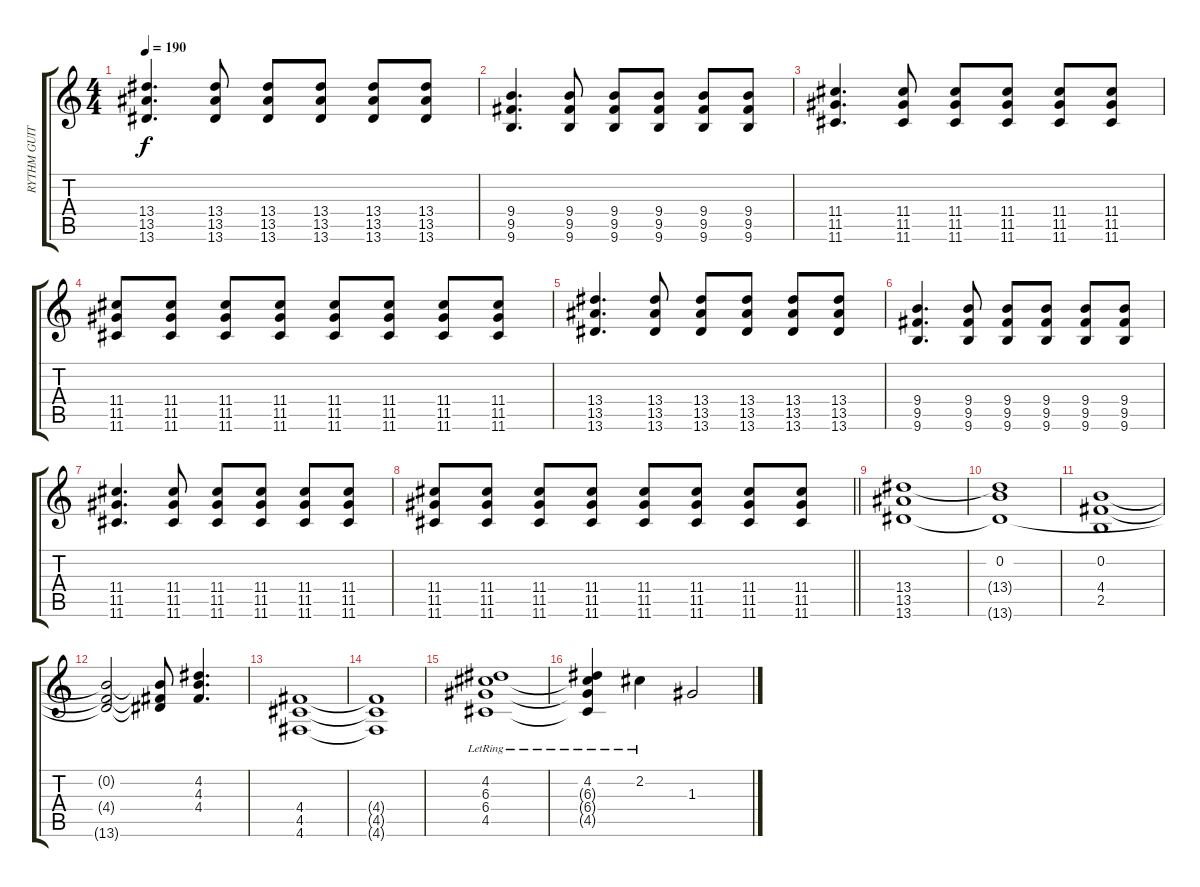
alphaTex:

\track ("RYTHM GUITAR" "RYTHM GUIT") {instrument distortionguitar}
\staff {score tabs}
\tuning (E4 B3 G3 D3 A2 D2) {hide}
\ts (4 4)
\tempo 190
\clef g2
\ks c
(13.4 13.5 13.6).4{d dy f} (13.4 13.5 13.6).8 (13.4 13.5 13.6).8 (13.4 13.5 13.6).8 (13.4 13.5 13.6).8 (13.4 13.5 13.6).8 |
(9.4 9.5 9.6).4{d} (9.4 9.5 9.6).8 (9.4 9.5 9.6).8 (9.4 9.5 9.6).8 (9.4 9.5 9.6).8 (9.4 9.5 9.6).8 |
(11.4 11.5 11.6).4{d} (11.4 11.5 11.6).8 (11.4 11.5 11.6).8 (11.4 11.5 11.6).8 (11.4 11.5 11.6).8 (11.4 11.5 11.6).8 |
(11.4 11.5 11.6).8 (11.4 11.5 11.6).8 (11.4 11.5 11.6).8 (11.4 11.5 11.6).8 (11.4 11.5 11.6).8 (11.4 11.5 11.6).8 (11.4 11.5 11.6).8 (11.4 11.5 11.6).8 |
(13.4 13.5 13.6).4{d} (13.4 13.5 13.6).8 (13.4 13.5 13.6).8 (13.4 13.5 13.6).8 (13.4 13.5 13.6).8 (13.4 13.5 13.6).8 |
(9.4 9.5 9.6).4{d} (9.4 9.5 9.6).8 (9.4 9.5 9.6).8 (9.4 9.5 9.6).8 (9.4 9.5 9.6).8 (9.4 9.5 9.6).8 |
(11.4 11.5 11.6).4{d} (11.4 11.5 11.6).8 (11.4 11.5 11.6).8 (11.4 11.5 11.6).8 (11.4 11.5 11.6).8 (11.4 11.5 11.6).8 |
\barLineRight lightlight
(11.4 11.5 11.6).8 (11.4 11.5 11.6).8 (11.4 11.5 11.6).8 (11.4 11.5 11.6).8 (11.4 11.5 11.6).8 (11.4 11.5 11.6).8 (11.4 11.5 11.6).8 (11.4 11.5 11.6).8 |
(13.4 13.5 13.6).1 |
(0.2 13.4{t} 13.6{t}).1 |
(0.2 4.4 2.5).1 |
(0.2{t} 4.4{t} 13.6{t}).2 (0.2{t} 4.4{t} 13.6{t}).8 (4.2 4.3 4.4).4{d} |
(4.4 4.5 4.6).1 |
(4.4{t} 4.5{t} 4.6{t}).1 |
(4.2{lr} 6.3{lr} 6.4{lr} 4.5{lr}).1 |
(4.2{lr} 6.3{t} 6.4{t} 4.5{t}).4 2.2{lr}.4 1.3.2
